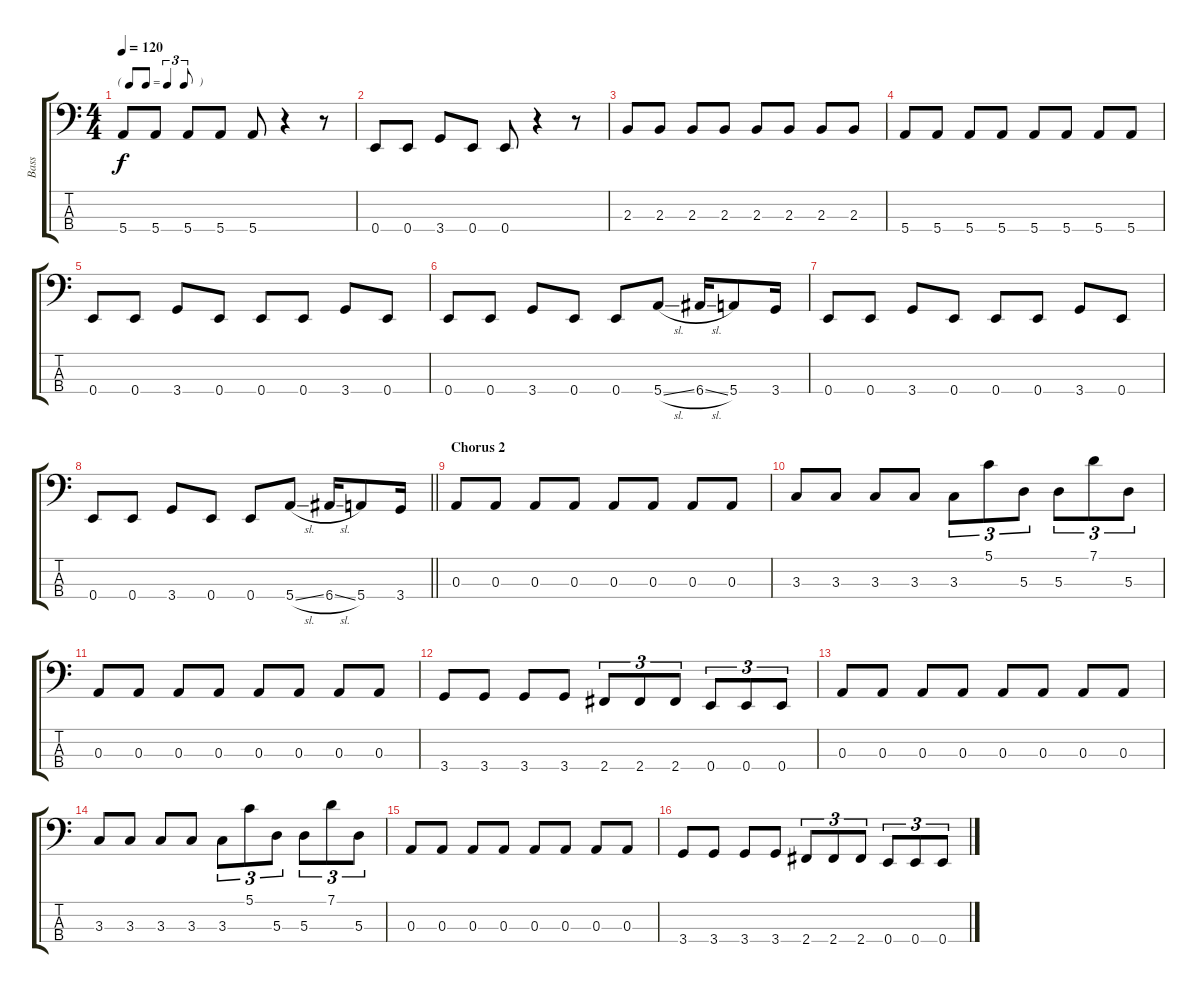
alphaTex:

\track ("Bass" "Bass") {instrument electricbassfinger}
\staff {score tabs}
\tuning (G2 D2 A1 E1) {hide}
\ts (4 4)
\tf triplet8th
\tempo 120
\clef f4
\ks c
5.4.8{dy f} 5.4.8 5.4.8 5.4.8 5.4.8 r.4 r.8 |
0.4.8 0.4.8 3.4.8 0.4.8 0.4.8 r.4 r.8 |
2.3.8 2.3.8 2.3.8 2.3.8 2.3.8 2.3.8 2.3.8 2.3.8 |
5.4.8 5.4.8 5.4.8 5.4.8 5.4.8 5.4.8 5.4.8 5.4.8 |
0.4.8 0.4.8 3.4.8 0.4.8 0.4.8 0.4.8 3.4.8 0.4.8 |
0.4.8 0.4.8 3.4.8 0.4.8 0.4.8 5.4{sl}.8 6.4{sl}.16 5.4.8 3.4.16 |
0.4.8 0.4.8 3.4.8 0.4.8 0.4.8 0.4.8 3.4.8 0.4.8 |
\barLineRight lightlight
0.4.8 0.4.8 3.4.8 0.4.8 0.4.8 5.4{sl}.8 6.4{sl}.16 5.4.8 3.4.16 |
\section ("" "Chorus 2")
0.3.8 0.3.8 0.3.8 0.3.8 0.3.8 0.3.8 0.3.8 0.3.8 |
3.3.8 3.3.8 3.3.8 3.3.8 3.3.8{tu (3 2)} 5.1.8{tu (3 2)} 5.3.8{tu (3 2)} 5.3.8{tu (3 2)} 7.1.8{tu (3 2)} 5.3.8{tu (3 2)} |
0.3.8 0.3.8 0.3.8 0.3.8 0.3.8 0.3.8 0.3.8 0.3.8 |
3.4.8 3.4.8 3.4.8 3.4.8 2.4.8{tu (3 2)} 2.4.8{tu (3 2)} 2.4.8{tu (3 2)} 0.4.8{tu (3 2)} 0.4.8{tu (3 2)} 0.4.8{tu (3 2)} |
0.3.8 0.3.8 0.3.8 0.3.8 0.3.8 0.3.8 0.3.8 0.3.8 |
3.3.8 3.3.8 3.3.8 3.3.8 3.3.8{tu (3 2)} 5.1.8{tu (3 2)} 5.3.8{tu (3 2)} 5.3.8{tu (3 2)} 7.1.8{tu (3 2)} 5.3.8{tu (3 2)} |
0.3.8 0.3.8 0.3.8 0.3.8 0.3.8 0.3.8 0.3.8 0.3.8 |
3.4.8 3.4.8 3.4.8 3.4.8 2.4.8{tu (3 2)} 2.4.8{tu (3 2)} 2.4.8{tu (3 2)} 0.4.8{tu (3 2)} 0.4.8{tu (3 2)} 0.4.8{tu (3 2)}
